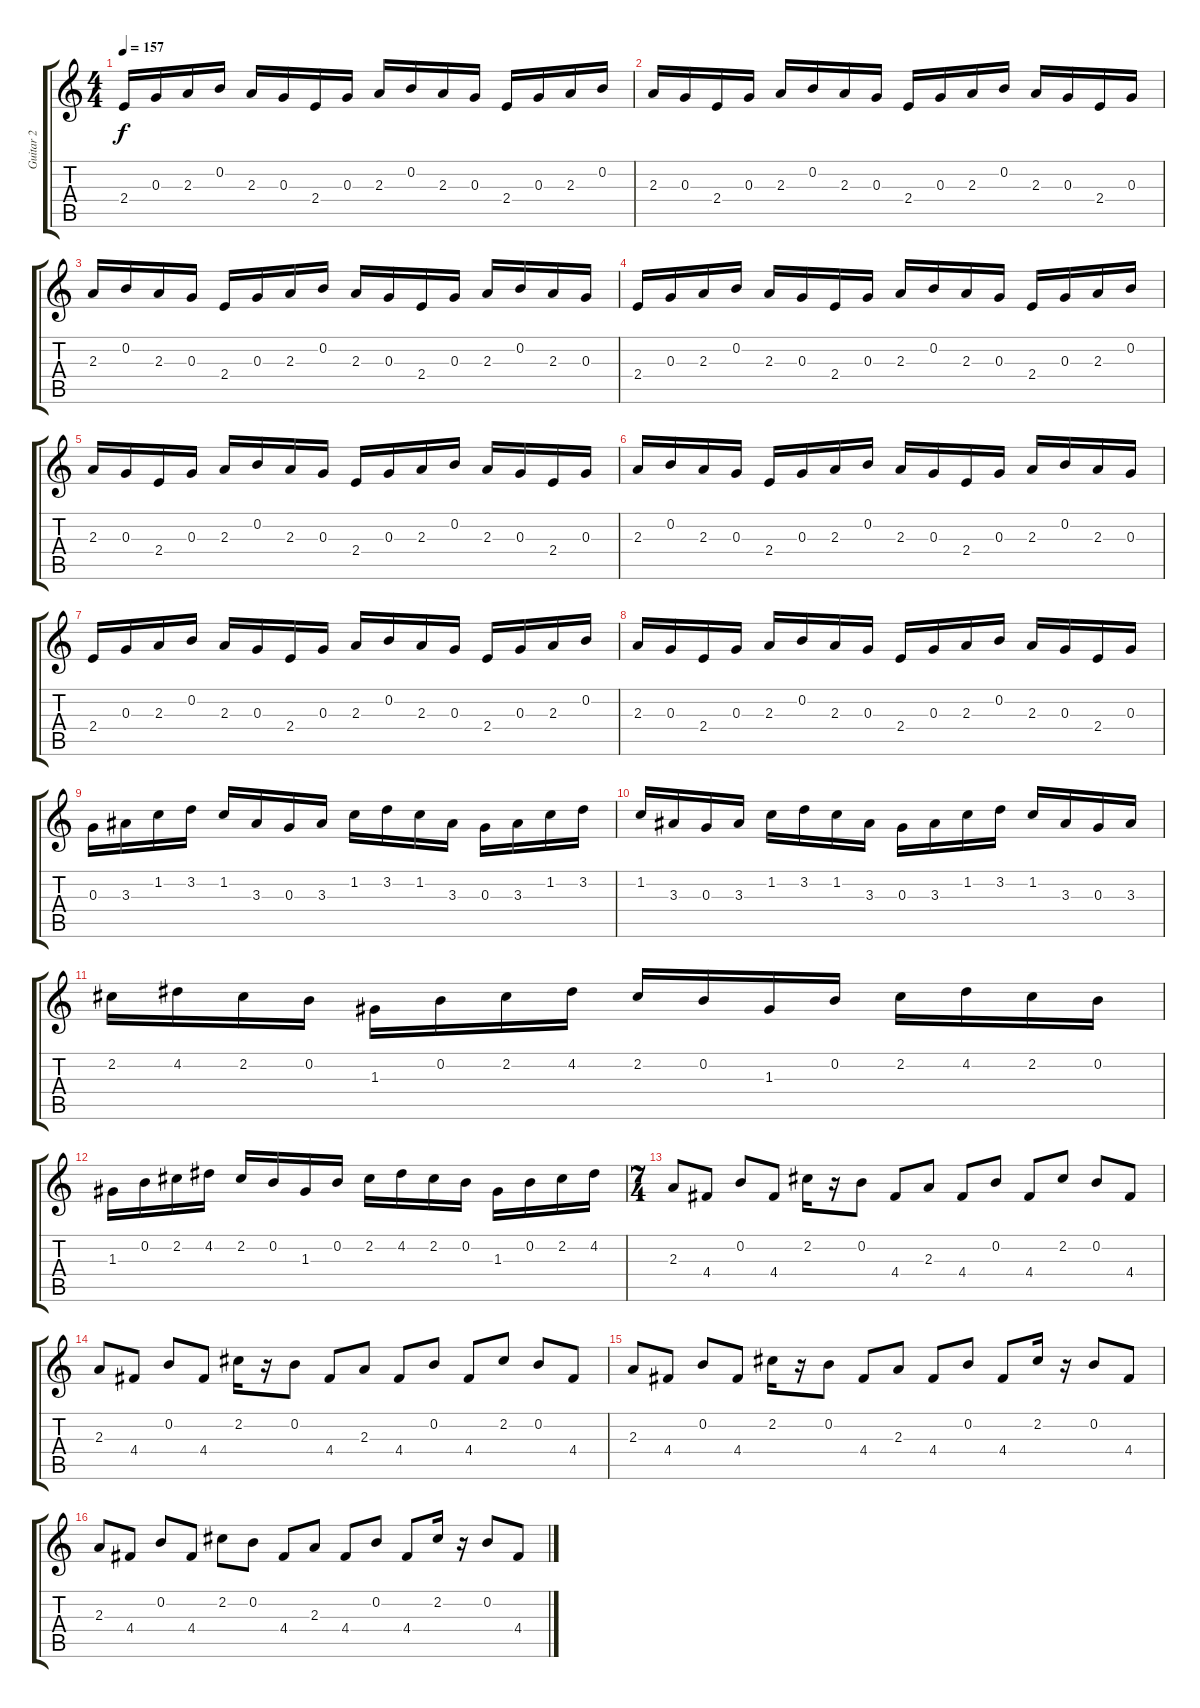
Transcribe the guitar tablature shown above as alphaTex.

\track ("Guitar 2" "Guitar 2") {instrument electricguitarjazz}
\staff {score tabs}
\tuning (E4 B3 G3 D3 A2 E2) {hide}
\ts (4 4)
\tempo 157
\clef g2
\ks c
2.4.16{dy f} 0.3.16 2.3.16 0.2.16 2.3.16 0.3.16 2.4.16 0.3.16 2.3.16 0.2.16 2.3.16 0.3.16 2.4.16 0.3.16 2.3.16 0.2.16 |
2.3.16 0.3.16 2.4.16 0.3.16 2.3.16 0.2.16 2.3.16 0.3.16 2.4.16 0.3.16 2.3.16 0.2.16 2.3.16 0.3.16 2.4.16 0.3.16 |
2.3.16 0.2.16 2.3.16 0.3.16 2.4.16 0.3.16 2.3.16 0.2.16 2.3.16 0.3.16 2.4.16 0.3.16 2.3.16 0.2.16 2.3.16 0.3.16 |
2.4.16 0.3.16 2.3.16 0.2.16 2.3.16 0.3.16 2.4.16 0.3.16 2.3.16 0.2.16 2.3.16 0.3.16 2.4.16 0.3.16 2.3.16 0.2.16 |
2.3.16 0.3.16 2.4.16 0.3.16 2.3.16 0.2.16 2.3.16 0.3.16 2.4.16 0.3.16 2.3.16 0.2.16 2.3.16 0.3.16 2.4.16 0.3.16 |
2.3.16 0.2.16 2.3.16 0.3.16 2.4.16 0.3.16 2.3.16 0.2.16 2.3.16 0.3.16 2.4.16 0.3.16 2.3.16 0.2.16 2.3.16 0.3.16 |
2.4.16 0.3.16 2.3.16 0.2.16 2.3.16 0.3.16 2.4.16 0.3.16 2.3.16 0.2.16 2.3.16 0.3.16 2.4.16 0.3.16 2.3.16 0.2.16 |
2.3.16 0.3.16 2.4.16 0.3.16 2.3.16 0.2.16 2.3.16 0.3.16 2.4.16 0.3.16 2.3.16 0.2.16 2.3.16 0.3.16 2.4.16 0.3.16 |
0.3.16 3.3.16 1.2.16 3.2.16 1.2.16 3.3.16 0.3.16 3.3.16 1.2.16 3.2.16 1.2.16 3.3.16 0.3.16 3.3.16 1.2.16 3.2.16 |
1.2.16 3.3.16 0.3.16 3.3.16 1.2.16 3.2.16 1.2.16 3.3.16 0.3.16 3.3.16 1.2.16 3.2.16 1.2.16 3.3.16 0.3.16 3.3.16 |
2.2.16 4.2.16 2.2.16 0.2.16 1.3.16 0.2.16 2.2.16 4.2.16 2.2.16 0.2.16 1.3.16 0.2.16 2.2.16 4.2.16 2.2.16 0.2.16 |
1.3.16 0.2.16 2.2.16 4.2.16 2.2.16 0.2.16 1.3.16 0.2.16 2.2.16 4.2.16 2.2.16 0.2.16 1.3.16 0.2.16 2.2.16 4.2.16 |
\ts (7 4)
2.3.8 4.4.8 0.2.8 4.4.8 2.2.16 r.16 0.2.8 4.4.8 2.3.8 4.4.8 0.2.8 4.4.8 2.2.8 0.2.8 4.4.8 |
2.3.8 4.4.8 0.2.8 4.4.8 2.2.16 r.16 0.2.8 4.4.8 2.3.8 4.4.8 0.2.8 4.4.8 2.2.8 0.2.8 4.4.8 |
2.3.8 4.4.8 0.2.8 4.4.8 2.2.16 r.16 0.2.8 4.4.8 2.3.8 4.4.8 0.2.8 4.4.8 2.2.16 r.16 0.2.8 4.4.8 |
2.3.8 4.4.8 0.2.8 4.4.8 2.2.8 0.2.8 4.4.8 2.3.8 4.4.8 0.2.8 4.4.8 2.2.16 r.16 0.2.8 4.4.8
